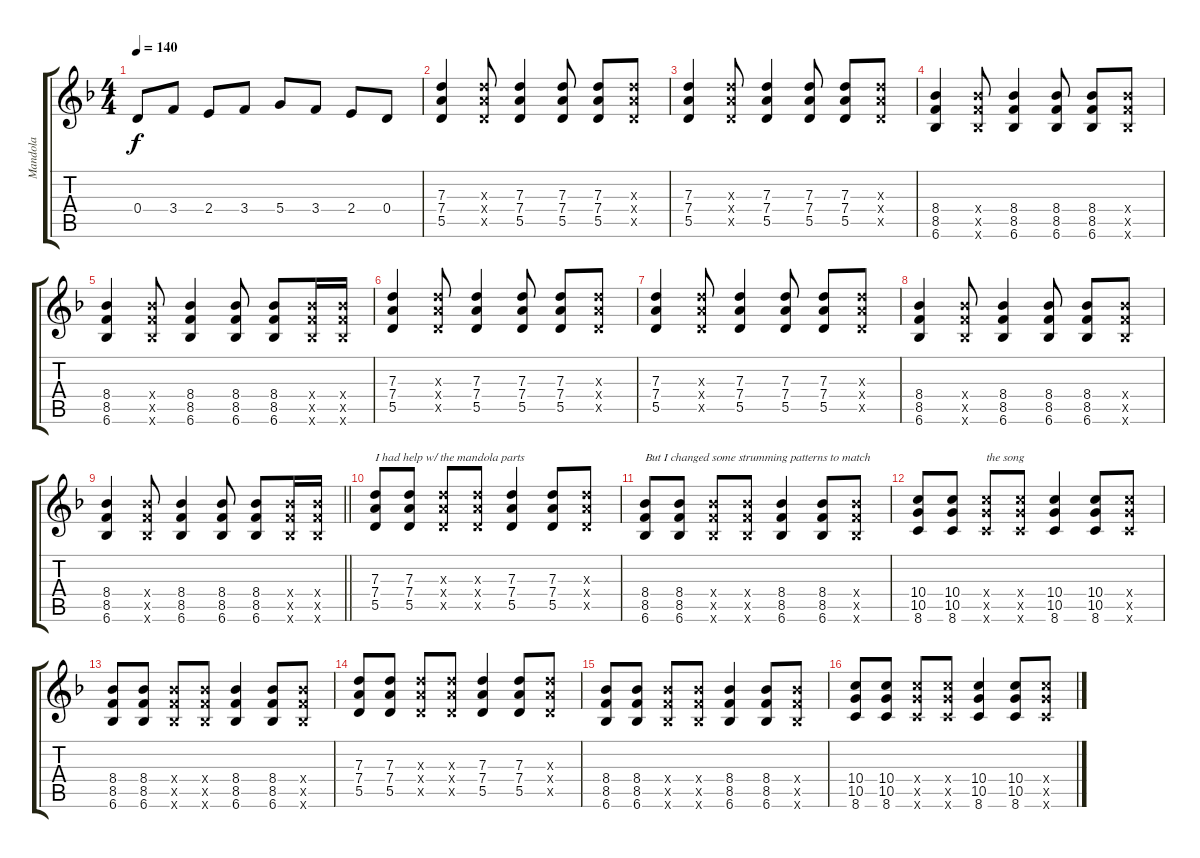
\track ("Mandola" "Mandola") {instrument acousticguitarsteel}
\staff {score tabs}
\tuning (E4 B3 G3 D3 A2 E2) {hide}
\ts (4 4)
\tempo 140
\clef g2
\ks dminor
0.4.8{dy f} 3.4.8 2.4.8 3.4.8 5.4.8 3.4.8 2.4.8 0.4.8 |
(7.3 7.4 5.5).4 (7.3{x} 7.4{x} 5.5{x}).8 (7.3 7.4 5.5).4 (7.3 7.4 5.5).8 (7.3 7.4 5.5).8 (7.3{x} 7.4{x} 5.5{x}).8 |
(7.3 7.4 5.5).4 (7.3{x} 7.4{x} 5.5{x}).8 (7.3 7.4 5.5).4 (7.3 7.4 5.5).8 (7.3 7.4 5.5).8 (7.3{x} 7.4{x} 5.5{x}).8 |
(8.4 8.5 6.6).4 (8.4{x} 8.5{x} 6.6{x}).8 (8.4 8.5 6.6).4 (8.4 8.5 6.6).8 (8.4 8.5 6.6).8 (8.4{x} 8.5{x} 6.6{x}).8 |
(8.4 8.5 6.6).4 (8.4{x} 8.5{x} 6.6{x}).8 (8.4 8.5 6.6).4 (8.4 8.5 6.6).8 (8.4 8.5 6.6).8 (8.4{x} 8.5{x} 6.6{x}).16 (8.4{x} 8.5{x} 6.6{x}).16 |
(7.3 7.4 5.5).4 (7.3{x} 7.4{x} 5.5{x}).8 (7.3 7.4 5.5).4 (7.3 7.4 5.5).8 (7.3 7.4 5.5).8 (7.3{x} 7.4{x} 5.5{x}).8 |
(7.3 7.4 5.5).4 (7.3{x} 7.4{x} 5.5{x}).8 (7.3 7.4 5.5).4 (7.3 7.4 5.5).8 (7.3 7.4 5.5).8 (7.3{x} 7.4{x} 5.5{x}).8 |
(8.4 8.5 6.6).4 (8.4{x} 8.5{x} 6.6{x}).8 (8.4 8.5 6.6).4 (8.4 8.5 6.6).8 (8.4 8.5 6.6).8 (8.4{x} 8.5{x} 6.6{x}).8 |
\barLineRight lightlight
(8.4 8.5 6.6).4 (8.4{x} 8.5{x} 6.6{x}).8 (8.4 8.5 6.6).4 (8.4 8.5 6.6).8 (8.4 8.5 6.6).8 (8.4{x} 8.5{x} 6.6{x}).16 (8.4{x} 8.5{x} 6.6{x}).16 |
(7.3 7.4 5.5).8{txt "I had help w/ the mandola parts"} (7.3 7.4 5.5).8 (7.3{x} 7.4{x} 5.5{x}).8 (7.3{x} 7.4{x} 5.5{x}).8 (7.3 7.4 5.5).4 (7.3 7.4 5.5).8 (7.3{x} 7.4{x} 5.5{x}).8 |
(8.4 8.5 6.6).8{txt "But I changed some strumming patterns to match "} (8.4 8.5 6.6).8 (8.4{x} 8.5{x} 6.6{x}).8 (8.4{x} 8.5{x} 6.6{x}).8 (8.4 8.5 6.6).4 (8.4 8.5 6.6).8 (8.4{x} 8.5{x} 6.6{x}).8 |
(10.4 10.5 8.6).8 (10.4 10.5 8.6).8 (10.4{x} 10.5{x} 8.6{x}).8{txt "the song"} (10.4{x} 10.5{x} 8.6{x}).8 (10.4 10.5 8.6).4 (10.4 10.5 8.6).8 (10.4{x} 10.5{x} 8.6{x}).8 |
(8.4 8.5 6.6).8 (8.4 8.5 6.6).8 (8.4{x} 8.5{x} 6.6{x}).8 (8.4{x} 8.5{x} 6.6{x}).8 (8.4 8.5 6.6).4 (8.4 8.5 6.6).8 (8.4{x} 8.5{x} 6.6{x}).8 |
(7.3 7.4 5.5).8 (7.3 7.4 5.5).8 (7.3{x} 7.4{x} 5.5{x}).8 (7.3{x} 7.4{x} 5.5{x}).8 (7.3 7.4 5.5).4 (7.3 7.4 5.5).8 (7.3{x} 7.4{x} 5.5{x}).8 |
(8.4 8.5 6.6).8 (8.4 8.5 6.6).8 (8.4{x} 8.5{x} 6.6{x}).8 (8.4{x} 8.5{x} 6.6{x}).8 (8.4 8.5 6.6).4 (8.4 8.5 6.6).8 (8.4{x} 8.5{x} 6.6{x}).8 |
(10.4 10.5 8.6).8 (10.4 10.5 8.6).8 (10.4{x} 10.5{x} 8.6{x}).8 (10.4{x} 10.5{x} 8.6{x}).8 (10.4 10.5 8.6).4 (10.4 10.5 8.6).8 (10.4{x} 10.5{x} 8.6{x}).8
